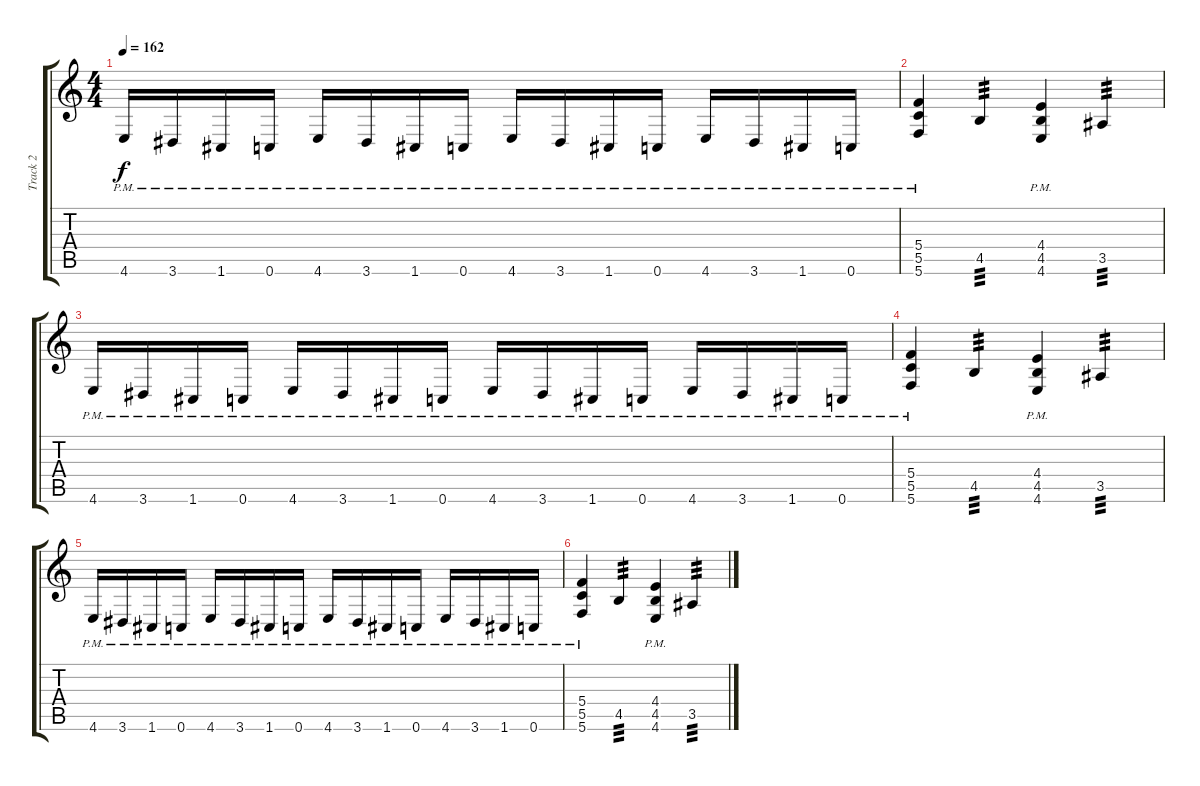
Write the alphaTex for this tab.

\track ("Track 2" "Track 2") {instrument distortionguitar}
\staff {score tabs}
\tuning (D4 A3 F3 C3 G2 C2) {hide}
\ts (4 4)
\tempo 162
\clef g2
\ks c
4.6{pm}.16{dy f} 3.6{pm}.16 1.6{pm}.16 0.6{pm}.16 4.6{pm}.16 3.6{pm}.16 1.6{pm}.16 0.6{pm}.16 4.6{pm}.16 3.6{pm}.16 1.6{pm}.16 0.6{pm}.16 4.6{pm}.16 3.6{pm}.16 1.6{pm}.16 0.6{pm}.16 |
(5.4{pm} 5.5{pm} 5.6{pm}).4 4.5.4{tp 3} (4.4{pm} 4.5{pm} 4.6{pm}).4 3.5.4{tp 3} |
4.6{pm}.16 3.6{pm}.16 1.6{pm}.16 0.6{pm}.16 4.6{pm}.16 3.6{pm}.16 1.6{pm}.16 0.6{pm}.16 4.6{pm}.16 3.6{pm}.16 1.6{pm}.16 0.6{pm}.16 4.6{pm}.16 3.6{pm}.16 1.6{pm}.16 0.6{pm}.16 |
(5.4{pm} 5.5{pm} 5.6{pm}).4 4.5.4{tp 3} (4.4{pm} 4.5{pm} 4.6{pm}).4 3.5.4{tp 3} |
4.6{pm}.16 3.6{pm}.16 1.6{pm}.16 0.6{pm}.16 4.6{pm}.16 3.6{pm}.16 1.6{pm}.16 0.6{pm}.16 4.6{pm}.16 3.6{pm}.16 1.6{pm}.16 0.6{pm}.16 4.6{pm}.16 3.6{pm}.16 1.6{pm}.16 0.6{pm}.16 |
(5.4{pm} 5.5{pm} 5.6{pm}).4 4.5.4{tp 3} (4.4{pm} 4.5{pm} 4.6{pm}).4 3.5.4{tp 3}
